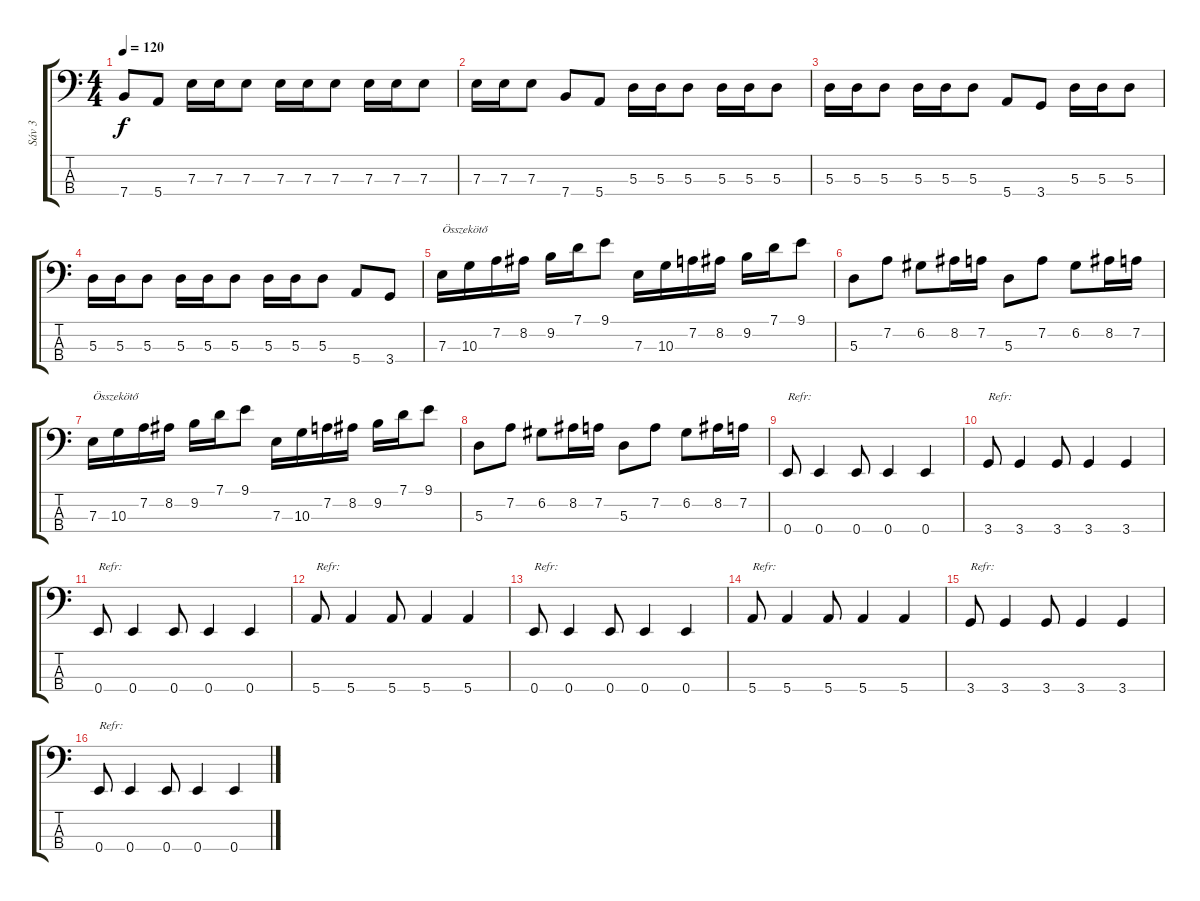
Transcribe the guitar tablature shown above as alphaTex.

\track ("Sáv 3" "Sáv 3") {instrument electricbassfinger}
\staff {score tabs}
\tuning (G2 D2 A1 E1) {hide}
\ts (4 4)
\tempo 120
\clef f4
\ks c
7.4.8{dy f} 5.4.8 7.3.16 7.3.16 7.3.8 7.3.16 7.3.16 7.3.8 7.3.16 7.3.16 7.3.8 |
7.3.16 7.3.16 7.3.8 7.4.8 5.4.8 5.3.16 5.3.16 5.3.8 5.3.16 5.3.16 5.3.8 |
5.3.16 5.3.16 5.3.8 5.3.16 5.3.16 5.3.8 5.4.8 3.4.8 5.3.16 5.3.16 5.3.8 |
5.3.16 5.3.16 5.3.8 5.3.16 5.3.16 5.3.8 5.3.16 5.3.16 5.3.8 5.4.8 3.4.8 |
7.3.16{txt "Összekötő"} 10.3.16 7.2.16 8.2.16 9.2.16 7.1.16 9.1.8 7.3.16 10.3.16 7.2.16 8.2.16 9.2.16 7.1.16 9.1.8 |
5.3.8 7.2.8 6.2.8 8.2.16 7.2.16 5.3.8 7.2.8 6.2.8 8.2.16 7.2.16 |
7.3.16{txt "Összekötő"} 10.3.16 7.2.16 8.2.16 9.2.16 7.1.16 9.1.8 7.3.16 10.3.16 7.2.16 8.2.16 9.2.16 7.1.16 9.1.8 |
5.3.8 7.2.8 6.2.8 8.2.16 7.2.16 5.3.8 7.2.8 6.2.8 8.2.16 7.2.16 |
0.4.8{txt "Refr:"} 0.4.4 0.4.8 0.4.4 0.4.4 |
3.4.8{txt "Refr:"} 3.4.4 3.4.8 3.4.4 3.4.4 |
0.4.8{txt "Refr:"} 0.4.4 0.4.8 0.4.4 0.4.4 |
5.4.8{txt "Refr:"} 5.4.4 5.4.8 5.4.4 5.4.4 |
0.4.8{txt "Refr:"} 0.4.4 0.4.8 0.4.4 0.4.4 |
5.4.8{txt "Refr:"} 5.4.4 5.4.8 5.4.4 5.4.4 |
3.4.8{txt "Refr:"} 3.4.4 3.4.8 3.4.4 3.4.4 |
0.4.8{txt "Refr:"} 0.4.4 0.4.8 0.4.4 0.4.4
